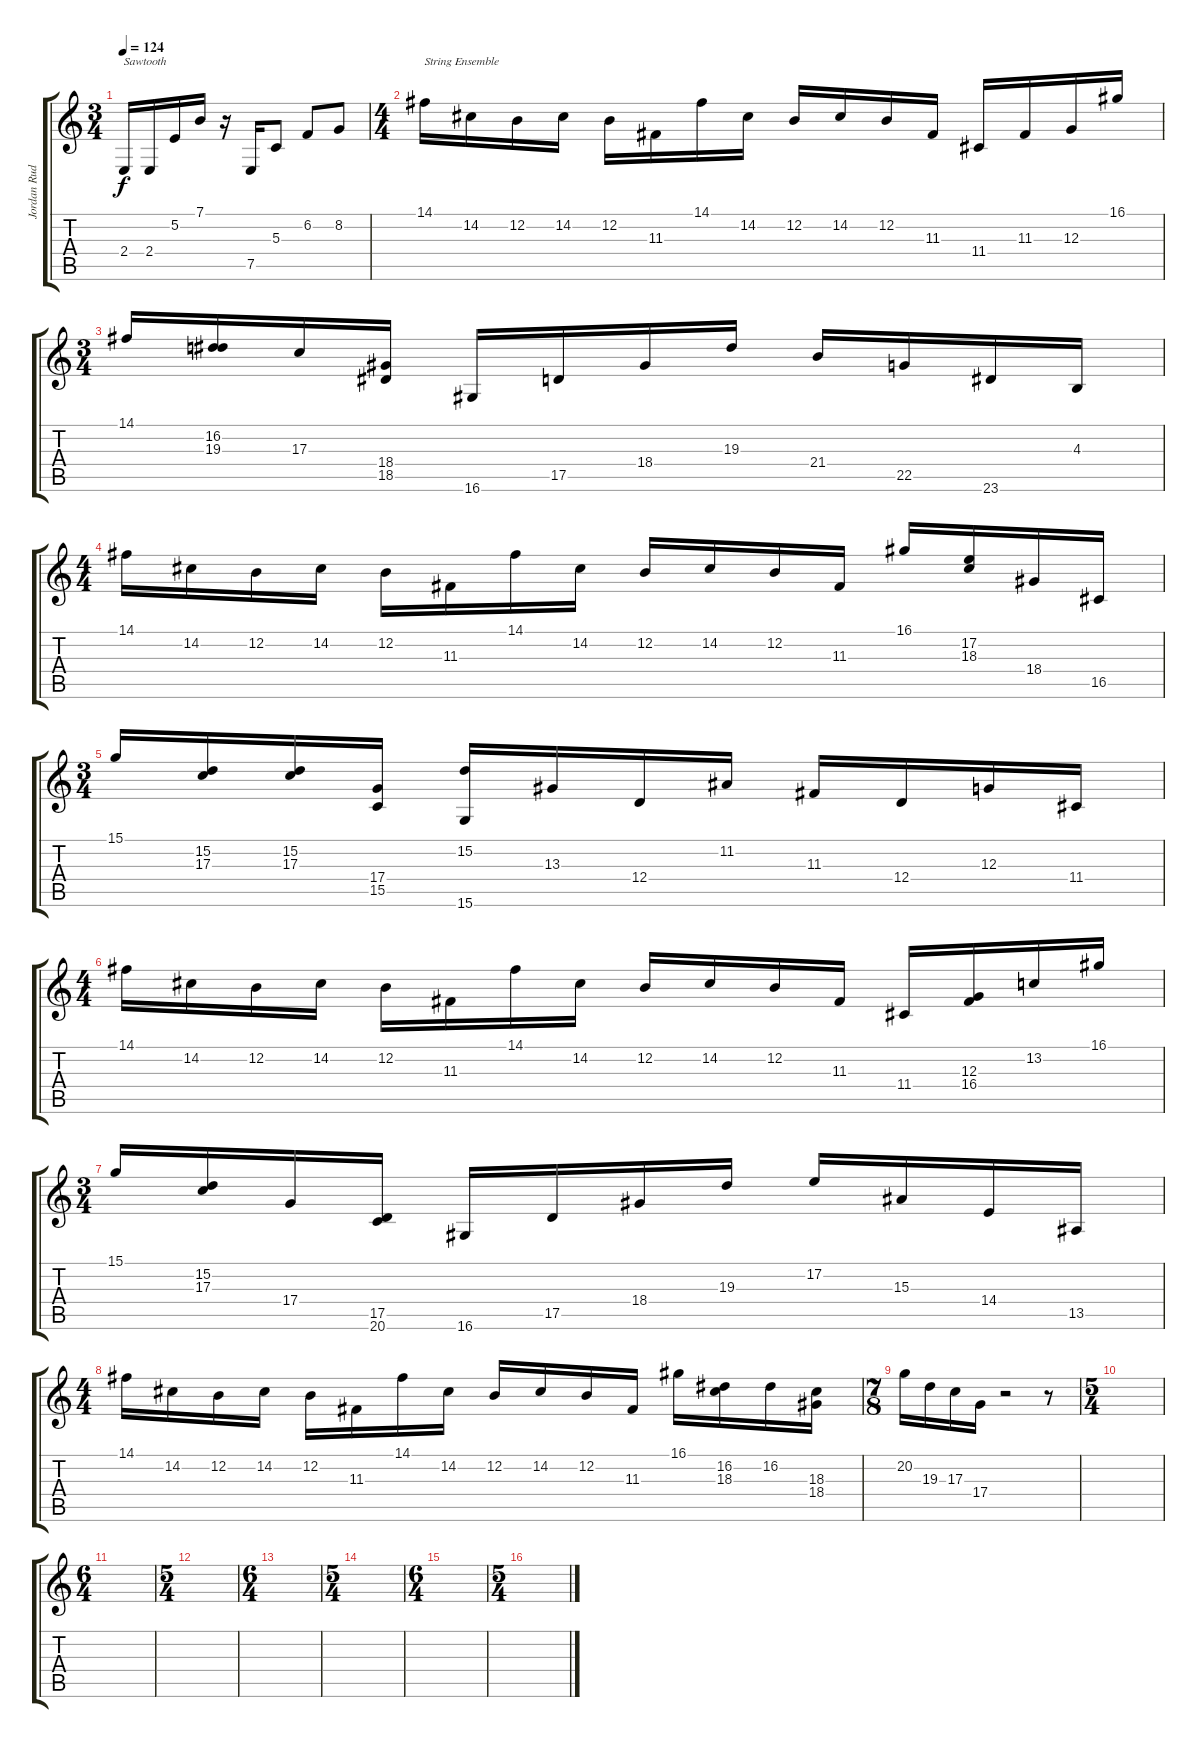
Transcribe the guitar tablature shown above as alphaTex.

\track ("Jordan Rudess - Keyboard" "Jordan Rud") {instrument stringensemble1}
\staff {score tabs}
\tuning (E4 B3 G3 D3 A2 E2) {hide}
\ts (3 4)
\tempo 124
\clef g2
\ks c
2.4.16{txt "Sawtooth" dy f instrument lead2sawtooth} 2.4.16 5.2.16 7.1.16 r.16 7.5.16 5.3.8 6.2.8 8.2.8 |
\ts (4 4)
14.1.16{txt "String Ensemble" instrument stringensemble1} 14.2.16 12.2.16 14.2.16 12.2.16 11.3.16 14.1.16 14.2.16 12.2.16 14.2.16 12.2.16 11.3.16 11.4.16 11.3.16 12.3.16 16.1.16 |
\ts (3 4)
14.1.16 (16.2 19.3).16 17.3.16 (18.4 18.5).16 16.6.16 17.5.16 18.4.16 19.3.16 21.4.16 22.5.16 23.6.16 4.3.16 |
\ts (4 4)
14.1.16 14.2.16 12.2.16 14.2.16 12.2.16 11.3.16 14.1.16 14.2.16 12.2.16 14.2.16 12.2.16 11.3.16 16.1.16 (17.2 18.3).16 18.4.16 16.5.16 |
\ts (3 4)
15.1.16 (15.2 17.3).16 (15.2 17.3).16 (17.4 15.5).16 (15.2 15.6).16 13.3.16 12.4.16 11.2.16 11.3.16 12.4.16 12.3.16 11.4.16 |
\ts (4 4)
14.1.16 14.2.16 12.2.16 14.2.16 12.2.16 11.3.16 14.1.16 14.2.16 12.2.16 14.2.16 12.2.16 11.3.16 11.4.16 (12.3 16.4).16 13.2.16 16.1.16 |
\ts (3 4)
15.1.16 (15.2 17.3).16 17.4.16 (17.5 20.6).16 16.6.16 17.5.16 18.4.16 19.3.16 17.2.16 15.3.16 14.4.16 13.5.16 |
\ts (4 4)
14.1.16 14.2.16 12.2.16 14.2.16 12.2.16 11.3.16 14.1.16 14.2.16 12.2.16 14.2.16 12.2.16 11.3.16 16.1.16 (16.2 18.3).16 16.2.16 (18.3 18.4).16 |
\ts (7 8)
20.2.16 19.3.16 17.3.16 17.4.16 r.2 r.8 |
\ts (5 4)
|
\ts (6 4)
|
\ts (5 4)
|
\ts (6 4)
|
\ts (5 4)
|
\ts (6 4)
|
\ts (5 4)
